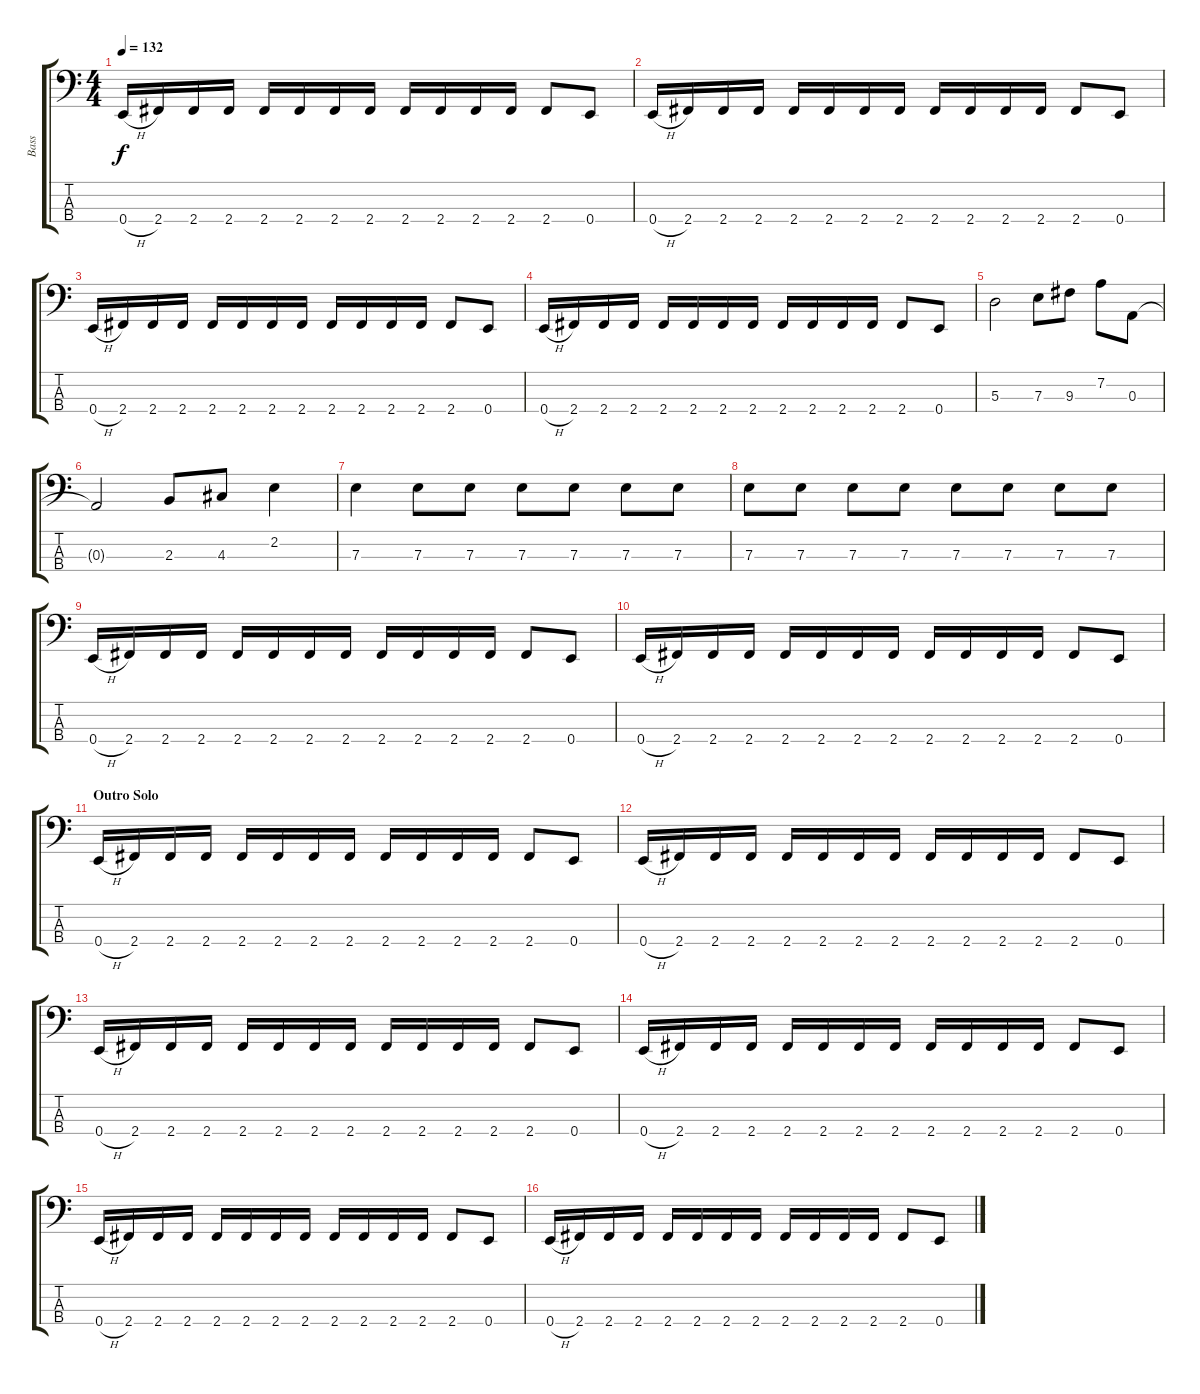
\track ("Bass" "Bass") {instrument electricbassfinger}
\staff {score tabs}
\tuning (G2 D2 A1 E1) {hide}
\ts (4 4)
\tempo 132
\clef f4
\ks c
0.4{h}.16{dy f} 2.4.16 2.4.16 2.4.16 2.4.16 2.4.16 2.4.16 2.4.16 2.4.16 2.4.16 2.4.16 2.4.16 2.4.8 0.4.8 |
0.4{h}.16 2.4.16 2.4.16 2.4.16 2.4.16 2.4.16 2.4.16 2.4.16 2.4.16 2.4.16 2.4.16 2.4.16 2.4.8 0.4.8 |
0.4{h}.16 2.4.16 2.4.16 2.4.16 2.4.16 2.4.16 2.4.16 2.4.16 2.4.16 2.4.16 2.4.16 2.4.16 2.4.8 0.4.8 |
0.4{h}.16 2.4.16 2.4.16 2.4.16 2.4.16 2.4.16 2.4.16 2.4.16 2.4.16 2.4.16 2.4.16 2.4.16 2.4.8 0.4.8 |
5.3.2 7.3.8 9.3.8 7.2.8 0.3.8 |
0.3{t}.2 2.3.8 4.3.8 2.2.4 |
7.3.4 7.3.8 7.3.8 7.3.8 7.3.8 7.3.8 7.3.8 |
7.3.8 7.3.8 7.3.8 7.3.8 7.3.8 7.3.8 7.3.8 7.3.8 |
0.4{h}.16 2.4.16 2.4.16 2.4.16 2.4.16 2.4.16 2.4.16 2.4.16 2.4.16 2.4.16 2.4.16 2.4.16 2.4.8 0.4.8 |
0.4{h}.16 2.4.16 2.4.16 2.4.16 2.4.16 2.4.16 2.4.16 2.4.16 2.4.16 2.4.16 2.4.16 2.4.16 2.4.8 0.4.8 |
\section ("" "Outro Solo")
0.4{h}.16 2.4.16 2.4.16 2.4.16 2.4.16 2.4.16 2.4.16 2.4.16 2.4.16 2.4.16 2.4.16 2.4.16 2.4.8 0.4.8 |
0.4{h}.16 2.4.16 2.4.16 2.4.16 2.4.16 2.4.16 2.4.16 2.4.16 2.4.16 2.4.16 2.4.16 2.4.16 2.4.8 0.4.8 |
0.4{h}.16 2.4.16 2.4.16 2.4.16 2.4.16 2.4.16 2.4.16 2.4.16 2.4.16 2.4.16 2.4.16 2.4.16 2.4.8 0.4.8 |
0.4{h}.16 2.4.16 2.4.16 2.4.16 2.4.16 2.4.16 2.4.16 2.4.16 2.4.16 2.4.16 2.4.16 2.4.16 2.4.8 0.4.8 |
0.4{h}.16 2.4.16 2.4.16 2.4.16 2.4.16 2.4.16 2.4.16 2.4.16 2.4.16 2.4.16 2.4.16 2.4.16 2.4.8 0.4.8 |
0.4{h}.16 2.4.16 2.4.16 2.4.16 2.4.16 2.4.16 2.4.16 2.4.16 2.4.16 2.4.16 2.4.16 2.4.16 2.4.8 0.4.8
